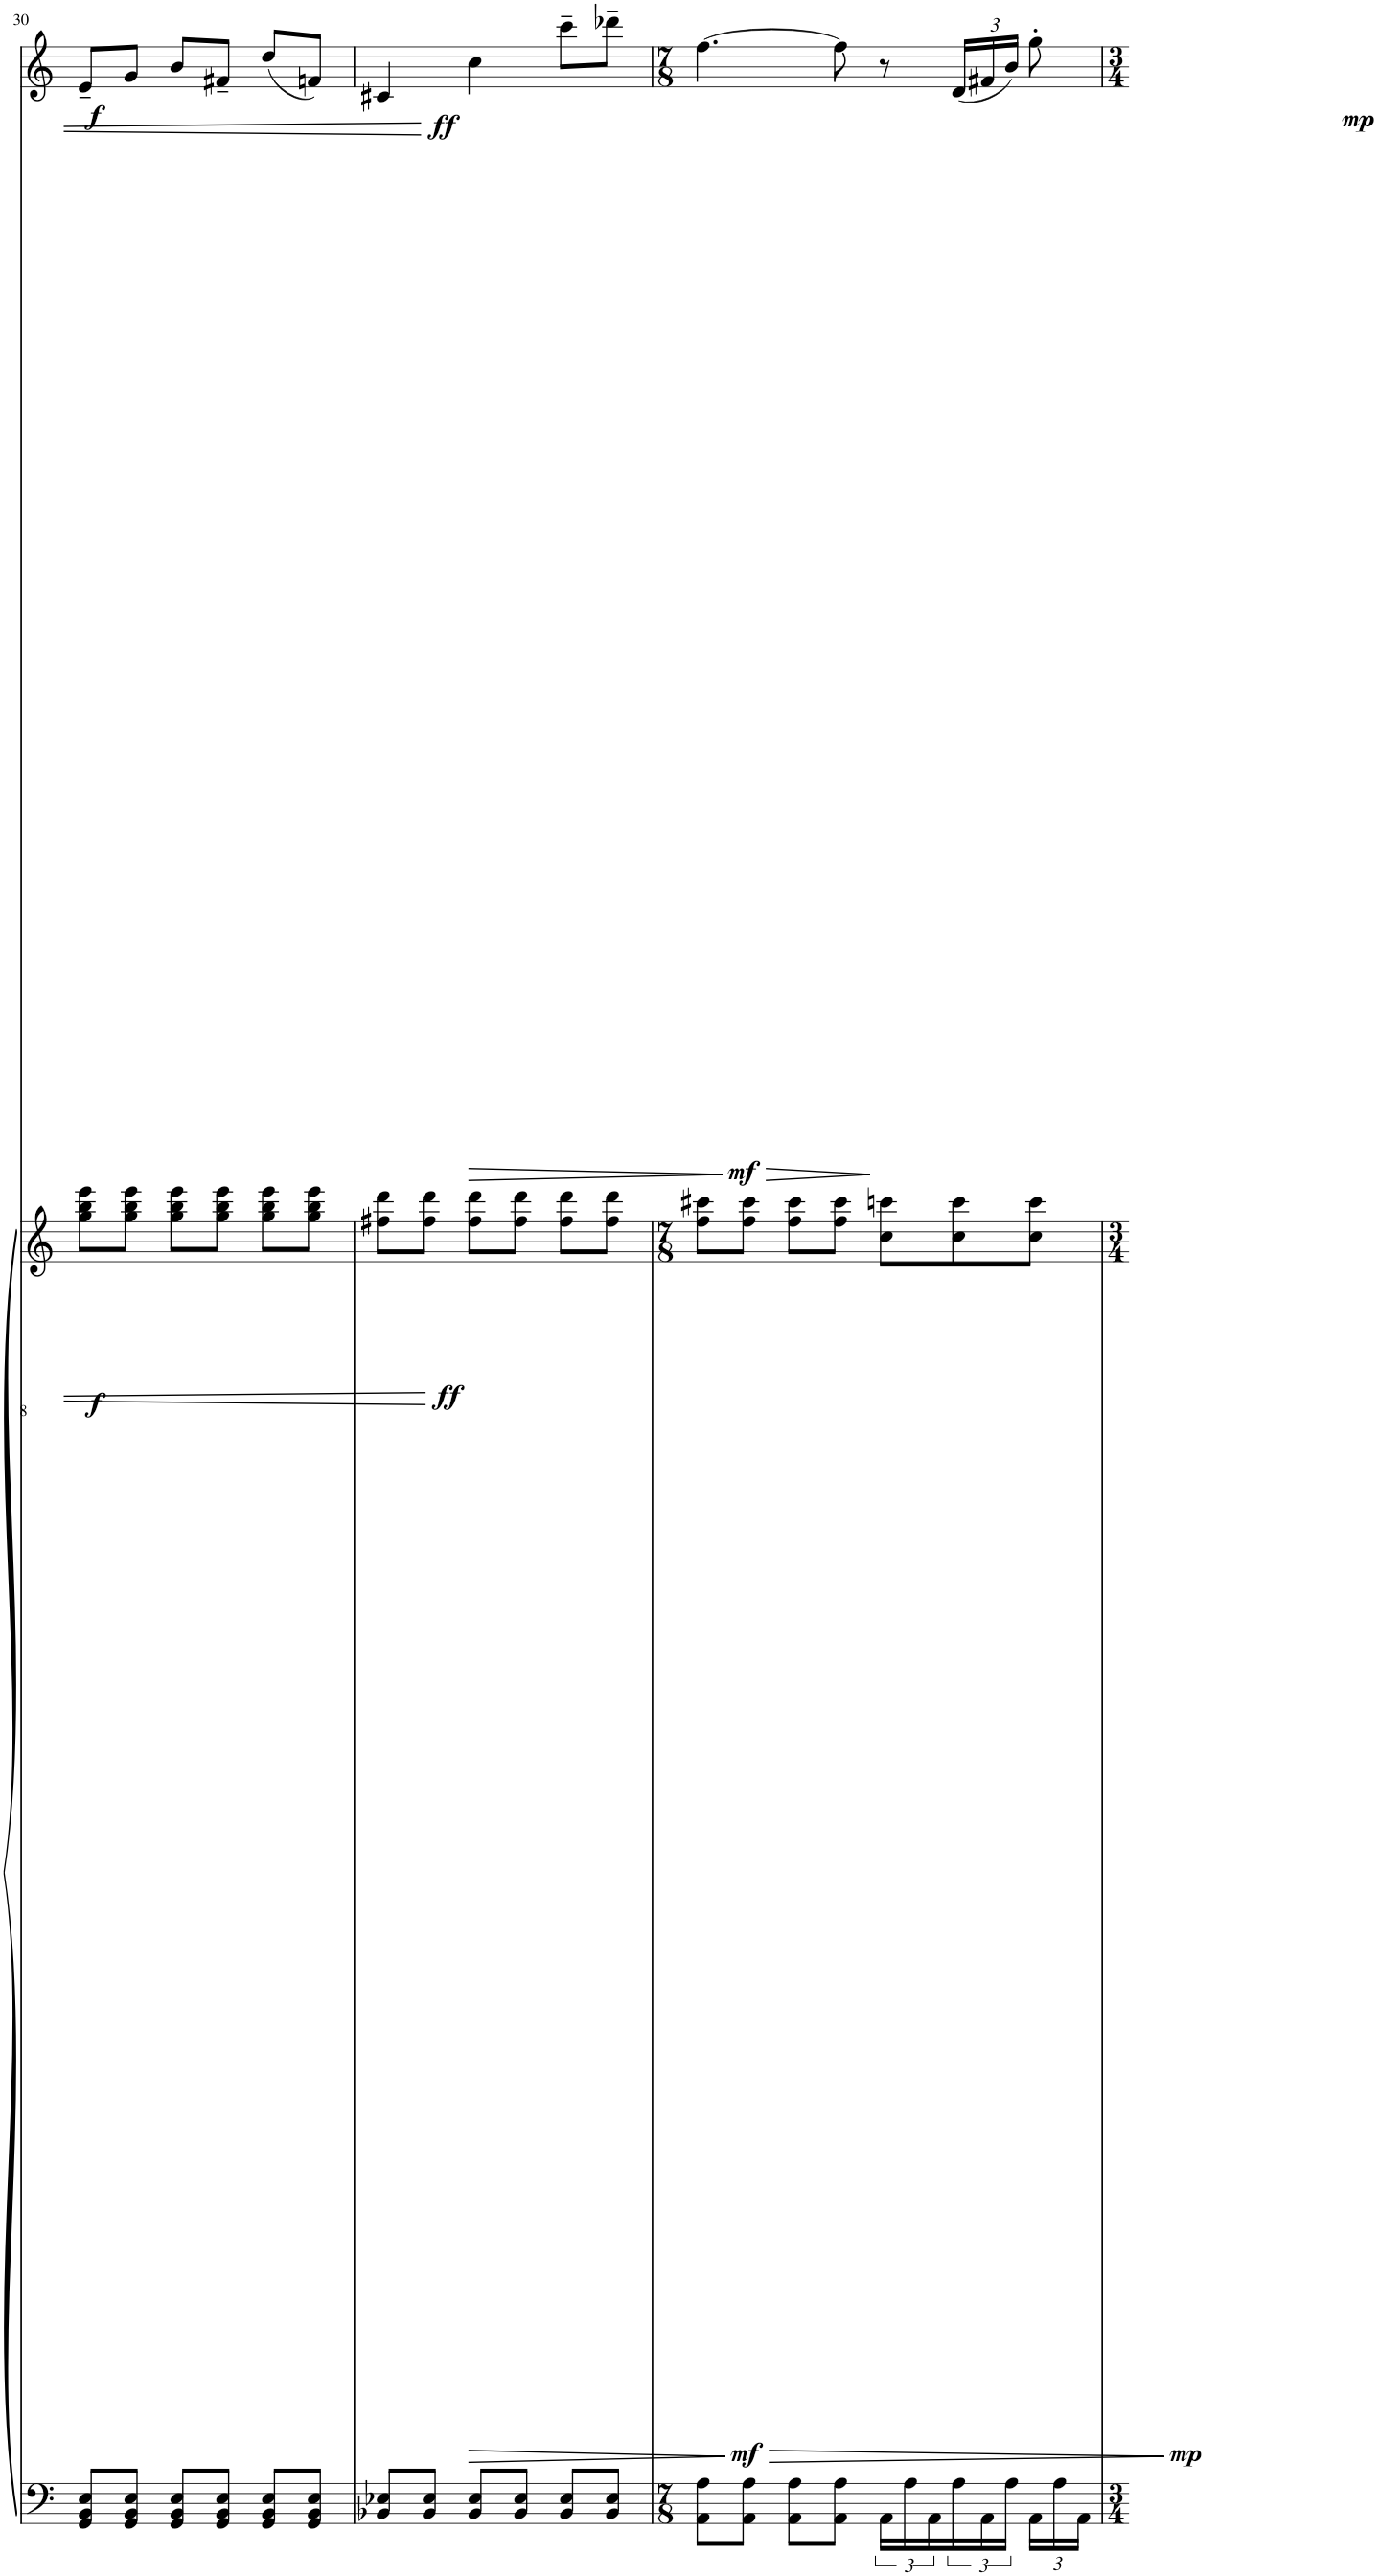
**kern	**kern	**dynam	**kern	**dynam
*part2	*part2	*part2	*part1	*part1
*staff3	*staff2	*staff2/3	*staff1	*staff1
*I"Piano	*	*	*I"Viola	*
*I'Pno	*	*	*I'Vla	*
!!LO:PB:g=z
*clefF4	*clefG2	*	*clefG2	*
*k[]	*k[]	*	*k[]	*
*M3/4	*M4/4	*	*M3/4	*
=30	=30	=30	=30	=30
!	!	!LO:DY:b	!	!LO:DY:b
8GG/ 8BB/ 8E/L	8gg\ 8bb\ 8eee\L	f	8e~/L	f
8GG/ 8BB/ 8E/J	8gg\ 8bb\ 8eee\J	.	8g/J	.
8GG/ 8BB/ 8E/L	8gg\ 8bb\ 8eee\L	.	8b/L	.
8GG/ 8BB/ 8E/J	8gg\ 8bb\ 8eee\J	.	8f#X~/J	.
8GG/ 8BB/ 8E/L	8gg\ 8bb\ 8eee\L	.	(8dd/L	.
8GG/ 8BB/ 8E/J	8gg\ 8bb\ 8eee\J	.	8fn/J)	.
=31	=31	=31	=31	=31
!	!	!LO:DY:b	!	!LO:DY:b
8BB-X/ 8E-X/L	8ff#X\ 8ddd\L	ff	4c#X/	ff
8BB-/ 8E-/J	8ff#\ 8ddd\J	.	.	.
!	!	!LO:HP:b	!	!LO:HP:b
8BB-/ 8E-/L	8ff#\ 8ddd\L	>	4cc\	>
8BB-/ 8E-/J	8ff#\ 8ddd\J	.	.	.
8BB-/ 8E-/L	8ff#\ 8ddd\L	.	8ccc~\L	.
8BB-/ 8E-/J	8ff#\ 8ddd\J	.	8ddd-X~\J	.
=32	=32	=32	=32	=32
*M7/8	*M7/8	*	*M7/8	*
!	!	!LO:DY:b	!	!LO:DY:b
8AA\ 8A\L	8ff\ 8ccc#X\L	mf	[4.ff\	mf
8AA\ 8A\J	8ff\ 8ccc#\J	.	.	.
8AA\ 8A\L	8ff\ 8ccc#\L	.	.	.
8AA\ 8A\J	8ff\ 8ccc#\J	.	8ff\]	.
!	!	!LO:DY:n=1:b	!	!
24AA\LL	8cc\ 8cccn\L	] mp	8r	]
24A\	.	.	.	.
24AA\	.	.	.	.
*	*	*	*Xbrackettup	*
!	!	!	!	!LO:DY:b
24A\	8cc\ 8ccc\	.	(24d/LL	mp
24AA\	.	.	24f#X/	.
24A\JJ	.	.	24b/JJ)	.
*Xbrackettup	*	*	*	*
24AA\LL	8cc\ 8ccc\J	.	8gg'\	.
24A\	.	.	.	.
24AA\JJ	.	.	.	.
=	=	=	=	=
*-	*-	*-	*-	*-
